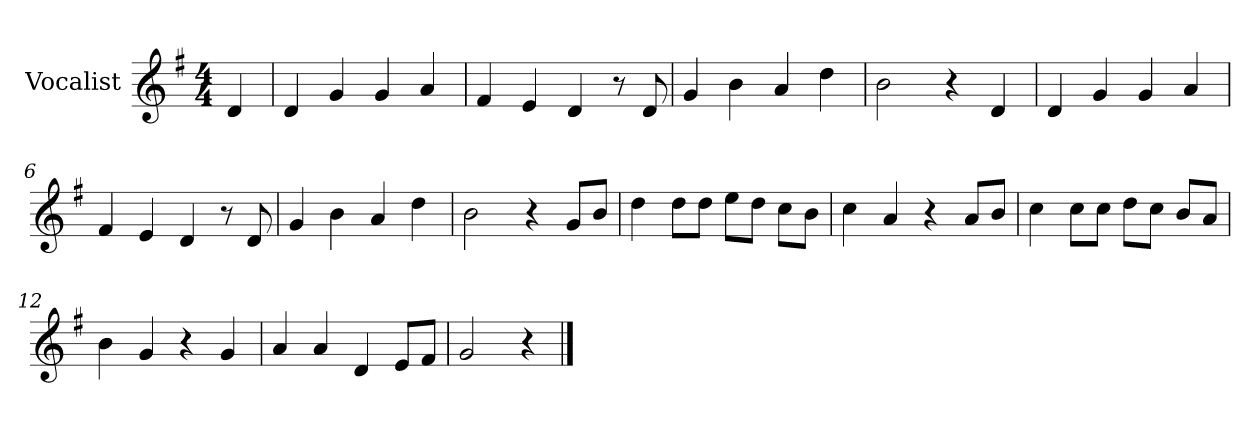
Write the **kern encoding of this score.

**kern
*part1
*staff1
*I"Vocalist
*k[f#]
*G:
*M4/4
=
4d
=1
4d
4g
4g
4a
=2
4f#
4e
4d
8r
8d
=3
4g
4b
4a
4dd
=4
2b
4r
4d
=5
4d
4g
4g
4a
=6
4f#
4e
4d
8r
8d
=7
4g
4b
4a
4dd
=8
2b
4r
8gL
8bJ
=9
4dd
8ddL
8ddJ
8eeL
8ddJ
8ccL
8bJ
=10
4cc
4a
4r
8aL
8bJ
=11
4cc
8ccL
8ccJ
8ddL
8ccJ
8bL
8aJ
=12
4b
4g
4r
4g
=13
4a
4a
4d
8eL
8f#J
=14
2g
4r
==
*-
